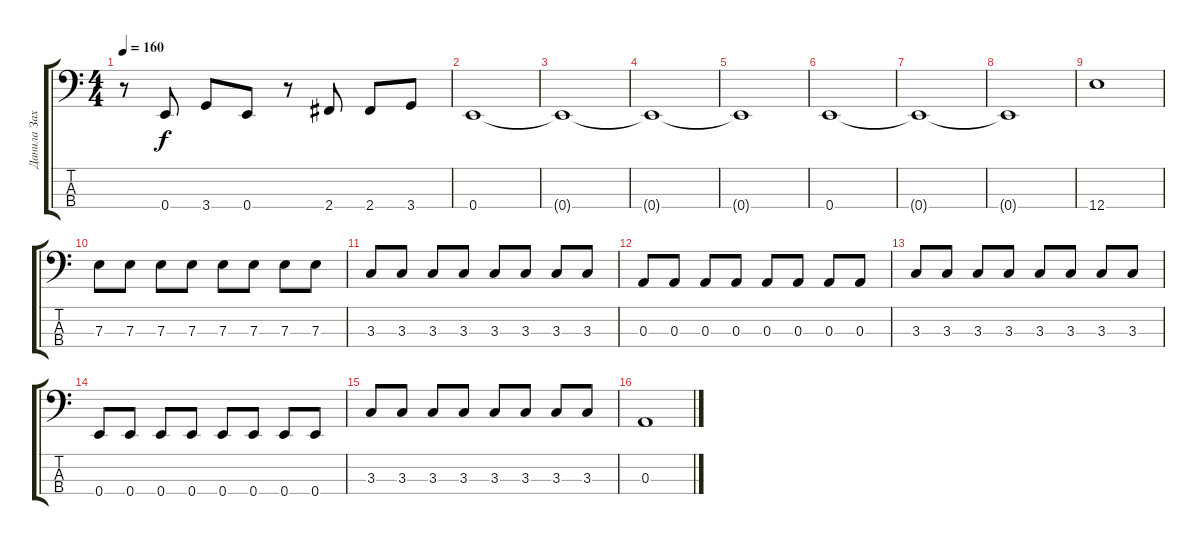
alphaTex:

\track ("Данила Захаренков" "Данила Зах") {instrument electricbasspick}
\staff {score tabs}
\tuning (G2 D2 A1 E1) {hide}
\ts (4 4)
\tempo 160
\clef f4
\ks c
r.8{dy f} 0.4.8 3.4.8 0.4.8 r.8 2.4.8 2.4.8 3.4.8 |
0.4.1 |
0.4{t}.1 |
0.4{t}.1 |
0.4{t}.1 |
0.4.1 |
0.4{t}.1 |
0.4{t}.1 |
12.4.1 |
7.3.8 7.3.8 7.3.8 7.3.8 7.3.8 7.3.8 7.3.8 7.3.8 |
3.3.8 3.3.8 3.3.8 3.3.8 3.3.8 3.3.8 3.3.8 3.3.8 |
0.3.8 0.3.8 0.3.8 0.3.8 0.3.8 0.3.8 0.3.8 0.3.8 |
3.3.8 3.3.8 3.3.8 3.3.8 3.3.8 3.3.8 3.3.8 3.3.8 |
0.4.8 0.4.8 0.4.8 0.4.8 0.4.8 0.4.8 0.4.8 0.4.8 |
3.3.8 3.3.8 3.3.8 3.3.8 3.3.8 3.3.8 3.3.8 3.3.8 |
0.3.1
